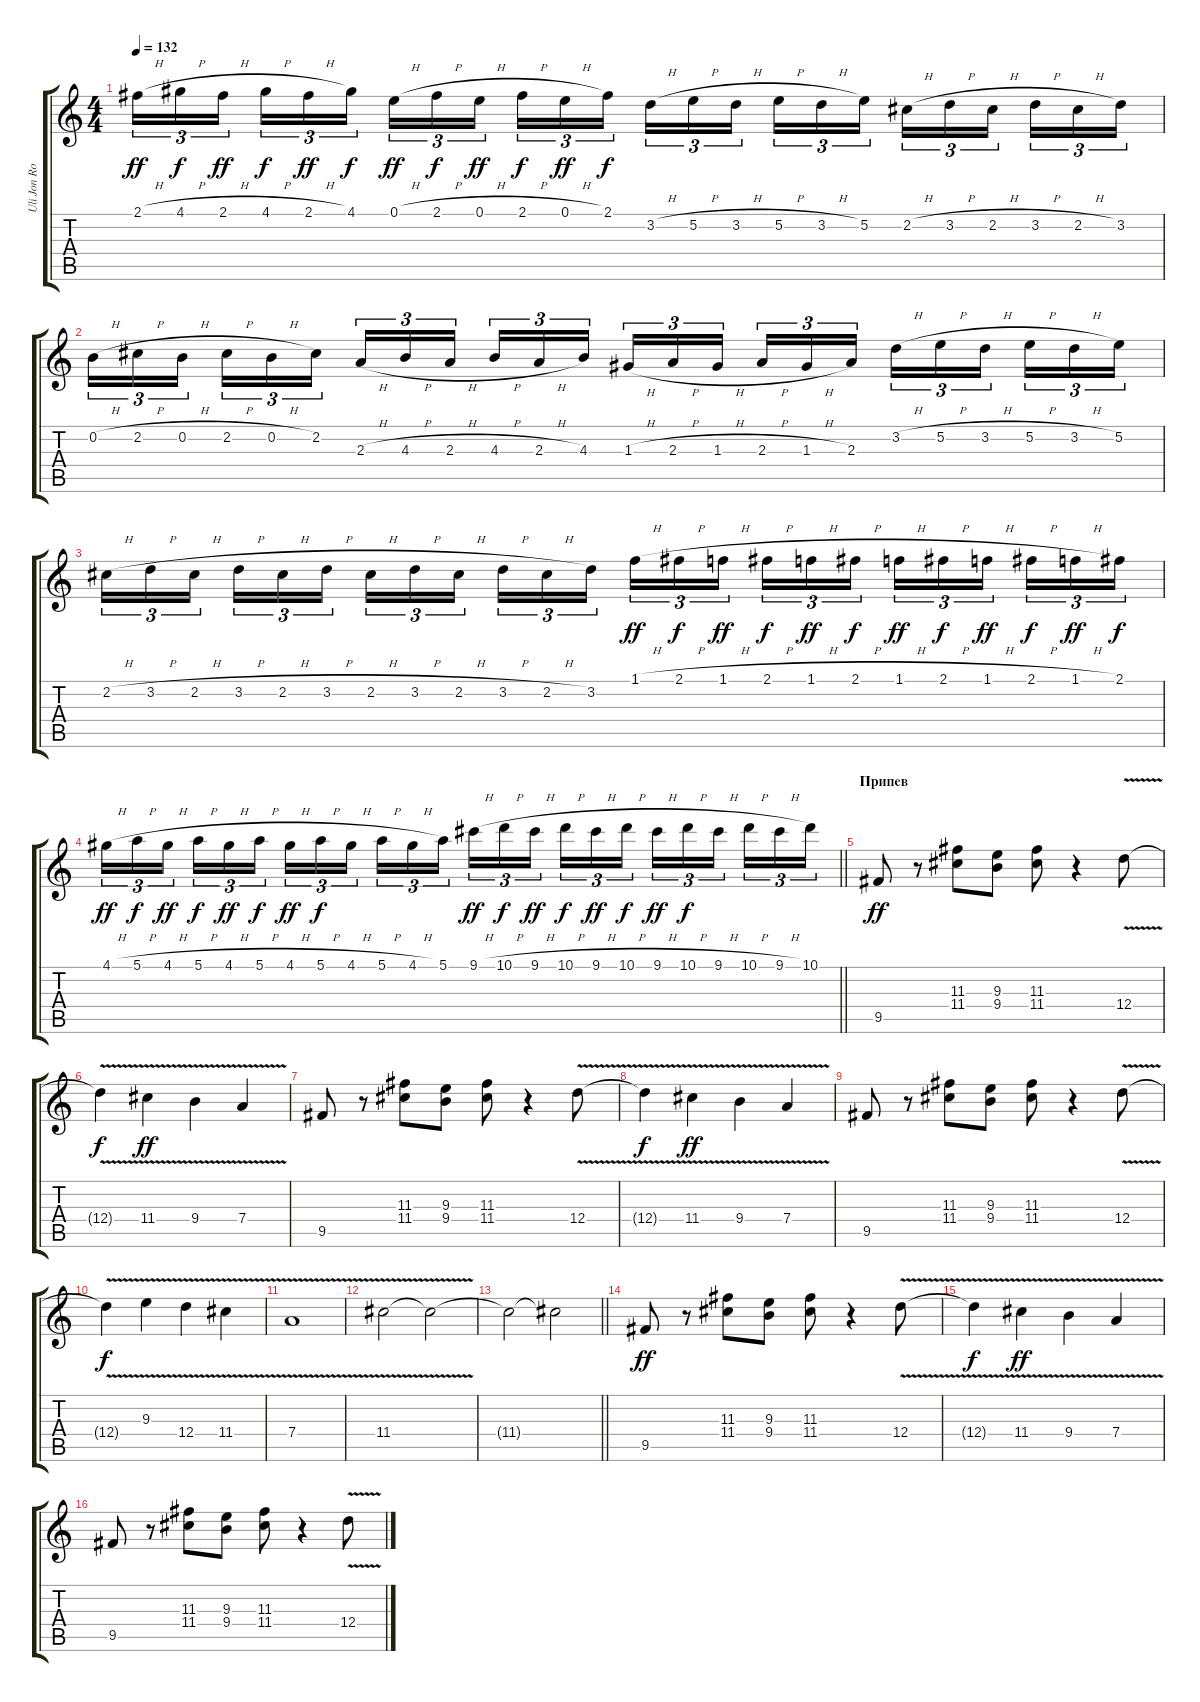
\track ("Uli Jon Roth" "Uli Jon Ro") {instrument overdrivenguitar}
\staff {score tabs}
\tuning (E4 B3 G3 D3 A2 E2) {hide}
\ts (4 4)
\tempo 132
\clef g2
\ks c
2.1{h}.16{tu (3 2) dy ff} 4.1{h}.16{tu (3 2) dy f} 2.1{h}.16{tu (3 2) dy ff beam splitsecondary} 4.1{h}.16{tu (3 2) dy f} 2.1{h}.16{tu (3 2) dy ff} 4.1.16{tu (3 2) dy f} 0.1{h}.16{tu (3 2) dy ff} 2.1{h}.16{tu (3 2) dy f} 0.1{h}.16{tu (3 2) dy ff beam splitsecondary} 2.1{h}.16{tu (3 2) dy f} 0.1{h}.16{tu (3 2) dy ff} 2.1.16{tu (3 2) dy f} 3.2{h}.16{tu (3 2)} 5.2{h}.16{tu (3 2)} 3.2{h}.16{tu (3 2) beam splitsecondary} 5.2{h}.16{tu (3 2)} 3.2{h}.16{tu (3 2)} 5.2.16{tu (3 2)} 2.2{h}.16{tu (3 2)} 3.2{h}.16{tu (3 2)} 2.2{h}.16{tu (3 2) beam splitsecondary} 3.2{h}.16{tu (3 2)} 2.2{h}.16{tu (3 2)} 3.2.16{tu (3 2)} |
0.2{h}.16{tu (3 2)} 2.2{h}.16{tu (3 2)} 0.2{h}.16{tu (3 2) beam splitsecondary} 2.2{h}.16{tu (3 2)} 0.2{h}.16{tu (3 2)} 2.2.16{tu (3 2)} 2.3{h}.16{tu (3 2)} 4.3{h}.16{tu (3 2)} 2.3{h}.16{tu (3 2) beam splitsecondary} 4.3{h}.16{tu (3 2)} 2.3{h}.16{tu (3 2)} 4.3.16{tu (3 2)} 1.3{h}.16{tu (3 2)} 2.3{h}.16{tu (3 2)} 1.3{h}.16{tu (3 2) beam splitsecondary} 2.3{h}.16{tu (3 2)} 1.3{h}.16{tu (3 2)} 2.3.16{tu (3 2)} 3.2{h}.16{tu (3 2)} 5.2{h}.16{tu (3 2)} 3.2{h}.16{tu (3 2) beam splitsecondary} 5.2{h}.16{tu (3 2)} 3.2{h}.16{tu (3 2)} 5.2.16{tu (3 2)} |
2.2{h}.16{tu (3 2)} 3.2{h}.16{tu (3 2)} 2.2{h}.16{tu (3 2) beam splitsecondary} 3.2{h}.16{tu (3 2)} 2.2{h}.16{tu (3 2)} 3.2{h}.16{tu (3 2)} 2.2{h}.16{tu (3 2)} 3.2{h}.16{tu (3 2)} 2.2{h}.16{tu (3 2) beam splitsecondary} 3.2{h}.16{tu (3 2)} 2.2{h}.16{tu (3 2)} 3.2.16{tu (3 2)} 1.1{h}.16{tu (3 2) dy ff} 2.1{h}.16{tu (3 2) dy f} 1.1{h}.16{tu (3 2) dy ff beam splitsecondary} 2.1{h}.16{tu (3 2) dy f} 1.1{h}.16{tu (3 2) dy ff} 2.1{h}.16{tu (3 2) dy f} 1.1{h}.16{tu (3 2) dy ff} 2.1{h}.16{tu (3 2) dy f} 1.1{h}.16{tu (3 2) dy ff beam splitsecondary} 2.1{h}.16{tu (3 2) dy f} 1.1{h}.16{tu (3 2) dy ff} 2.1.16{tu (3 2) dy f} |
\barLineRight lightlight
4.1{h}.16{tu (3 2) dy ff} 5.1{h}.16{tu (3 2) dy f} 4.1{h}.16{tu (3 2) dy ff beam splitsecondary} 5.1{h}.16{tu (3 2) dy f} 4.1{h}.16{tu (3 2) dy ff} 5.1{h}.16{tu (3 2) dy f} 4.1{h}.16{tu (3 2) dy ff} 5.1{h}.16{tu (3 2) dy f} 4.1{h}.16{tu (3 2) beam splitsecondary} 5.1{h}.16{tu (3 2)} 4.1{h}.16{tu (3 2)} 5.1.16{tu (3 2)} 9.1{h}.16{tu (3 2) dy ff} 10.1{h}.16{tu (3 2) dy f} 9.1{h}.16{tu (3 2) dy ff beam splitsecondary} 10.1{h}.16{tu (3 2) dy f} 9.1{h}.16{tu (3 2) dy ff} 10.1{h}.16{tu (3 2) dy f} 9.1{h}.16{tu (3 2) dy ff} 10.1{h}.16{tu (3 2) dy f} 9.1{h}.16{tu (3 2) beam splitsecondary} 10.1{h}.16{tu (3 2)} 9.1{h}.16{tu (3 2)} 10.1.16{tu (3 2)} |
\section ("" "Припев")
9.5.8{dy ff} r.8 (11.3 11.4).8 (9.3 9.4).8 (11.3 11.4).8 r.4 12.4{v}.8 |
12.4{t}.4{dy f} 11.4{v}.4{dy ff} 9.4{v}.4 7.4{v}.4 |
9.5.8 r.8 (11.3 11.4).8 (9.3 9.4).8 (11.3 11.4).8 r.4 12.4{v}.8 |
12.4{t}.4{dy f} 11.4{v}.4{dy ff} 9.4{v}.4 7.4{v}.4 |
9.5.8 r.8 (11.3 11.4).8 (9.3 9.4).8 (11.3 11.4).8 r.4 12.4{v}.8 |
12.4{t}.4{dy f} 9.3{v}.4 12.4{v}.4 11.4{v}.4 |
7.4{v}.1 |
11.4{v}.2 11.4{t}.2 |
\barLineRight lightlight
11.4{t}.2 11.4{t}.2 |
9.5.8{dy ff} r.8 (11.3 11.4).8 (9.3 9.4).8 (11.3 11.4).8 r.4 12.4{v}.8 |
12.4{t}.4{dy f} 11.4{v}.4{dy ff} 9.4{v}.4 7.4{v}.4 |
9.5.8 r.8 (11.3 11.4).8 (9.3 9.4).8 (11.3 11.4).8 r.4 12.4{v}.8
